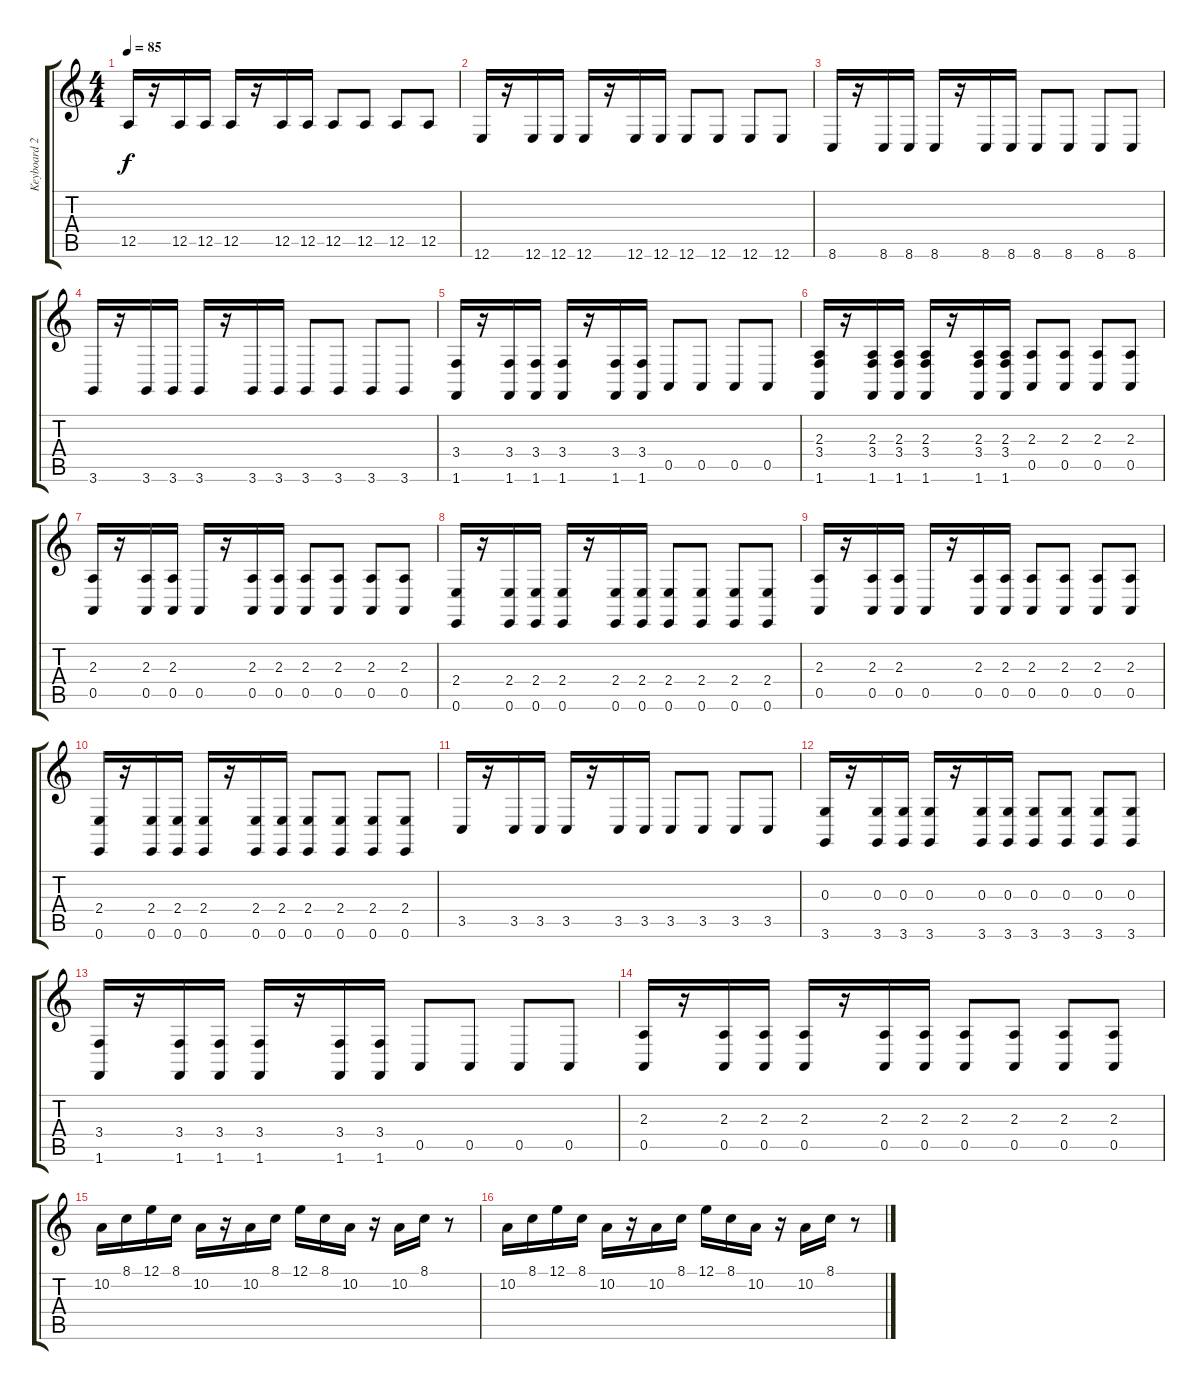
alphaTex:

\track ("Keyboard 2" "Keyboard 2") {instrument orchestralharp}
\staff {score tabs}
\tuning (E4 B3 G3 D3 A2 E2) {hide}
\ts (4 4)
\tempo 85
\clef g2
\ks c
12.5.16{dy f} r.16 12.5.16 12.5.16 12.5.16 r.16 12.5.16 12.5.16 12.5.8 12.5.8 12.5.8 12.5.8 |
12.6.16 r.16 12.6.16 12.6.16 12.6.16 r.16 12.6.16 12.6.16 12.6.8 12.6.8 12.6.8 12.6.8 |
8.6.16 r.16 8.6.16 8.6.16 8.6.16 r.16 8.6.16 8.6.16 8.6.8 8.6.8 8.6.8 8.6.8 |
3.6.16 r.16 3.6.16 3.6.16 3.6.16 r.16 3.6.16 3.6.16 3.6.8 3.6.8 3.6.8 3.6.8 |
(3.4 1.6).16 r.16 (3.4 1.6).16 (3.4 1.6).16 (3.4 1.6).16 r.16 (3.4 1.6).16 (3.4 1.6).16 0.5.8 0.5.8 0.5.8 0.5.8 |
(2.3 3.4 1.6).16 r.16 (2.3 3.4 1.6).16 (2.3 3.4 1.6).16 (2.3 3.4 1.6).16 r.16 (2.3 3.4 1.6).16 (2.3 3.4 1.6).16 (2.3 0.5).8 (2.3 0.5).8 (2.3 0.5).8 (2.3 0.5).8 |
(2.3 0.5).16 r.16 (2.3 0.5).16 (2.3 0.5).16 0.5.16 r.16 (2.3 0.5).16 (2.3 0.5).16 (2.3 0.5).8 (2.3 0.5).8 (2.3 0.5).8 (2.3 0.5).8 |
(2.4 0.6).16 r.16 (2.4 0.6).16 (2.4 0.6).16 (2.4 0.6).16 r.16 (2.4 0.6).16 (2.4 0.6).16 (2.4 0.6).8 (2.4 0.6).8 (2.4 0.6).8 (2.4 0.6).8 |
(2.3 0.5).16 r.16 (2.3 0.5).16 (2.3 0.5).16 0.5.16 r.16 (2.3 0.5).16 (2.3 0.5).16 (2.3 0.5).8 (2.3 0.5).8 (2.3 0.5).8 (2.3 0.5).8 |
(2.4 0.6).16 r.16 (2.4 0.6).16 (2.4 0.6).16 (2.4 0.6).16 r.16 (2.4 0.6).16 (2.4 0.6).16 (2.4 0.6).8 (2.4 0.6).8 (2.4 0.6).8 (2.4 0.6).8 |
3.5.16 r.16 3.5.16 3.5.16 3.5.16 r.16 3.5.16 3.5.16 3.5.8 3.5.8 3.5.8 3.5.8 |
(0.3 3.6).16 r.16 (0.3 3.6).16 (0.3 3.6).16 (0.3 3.6).16 r.16 (0.3 3.6).16 (0.3 3.6).16 (0.3 3.6).8 (0.3 3.6).8 (0.3 3.6).8 (0.3 3.6).8 |
(3.4 1.6).16 r.16 (3.4 1.6).16 (3.4 1.6).16 (3.4 1.6).16 r.16 (3.4 1.6).16 (3.4 1.6).16 0.5.8 0.5.8 0.5.8 0.5.8 |
(2.3 0.5).16 r.16 (2.3 0.5).16 (2.3 0.5).16 (2.3 0.5).16 r.16 (2.3 0.5).16 (2.3 0.5).16 (2.3 0.5).8 (2.3 0.5).8 (2.3 0.5).8 (2.3 0.5).8 |
10.2.16 8.1.16 12.1.16 8.1.16 10.2.16 r.16 10.2.16 8.1.16 12.1.16 8.1.16 10.2.16 r.16 10.2.16 8.1.16 r.8 |
10.2.16 8.1.16 12.1.16 8.1.16 10.2.16 r.16 10.2.16 8.1.16 12.1.16 8.1.16 10.2.16 r.16 10.2.16 8.1.16 r.8
